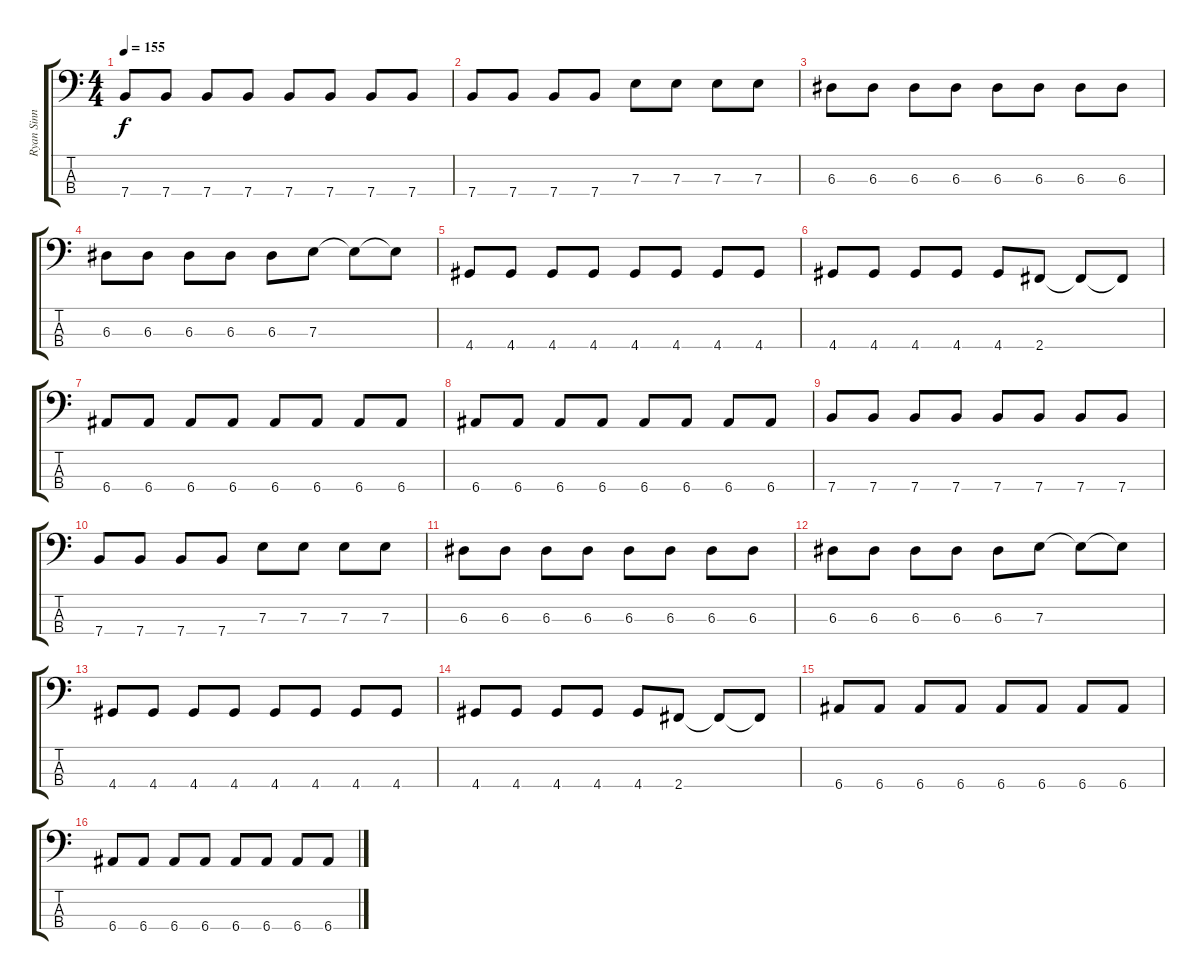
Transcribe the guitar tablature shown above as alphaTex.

\track ("Ryan Sinn Bass" "Ryan Sinn ") {instrument electricbasspick}
\staff {score tabs}
\tuning (G2 D2 A1 E1) {hide}
\ts (4 4)
\tempo 155
\clef f4
\ks c
7.4.8{dy f} 7.4.8 7.4.8 7.4.8 7.4.8 7.4.8 7.4.8 7.4.8 |
7.4.8 7.4.8 7.4.8 7.4.8 7.3.8 7.3.8 7.3.8 7.3.8 |
6.3.8 6.3.8 6.3.8 6.3.8 6.3.8 6.3.8 6.3.8 6.3.8 |
6.3.8 6.3.8 6.3.8 6.3.8 6.3.8 7.3.8 7.3{t}.8 7.3{t}.8 |
4.4.8 4.4.8 4.4.8 4.4.8 4.4.8 4.4.8 4.4.8 4.4.8 |
4.4.8 4.4.8 4.4.8 4.4.8 4.4.8 2.4.8 2.4{t}.8 2.4{t}.8 |
6.4.8 6.4.8 6.4.8 6.4.8 6.4.8 6.4.8 6.4.8 6.4.8 |
6.4.8 6.4.8 6.4.8 6.4.8 6.4.8 6.4.8 6.4.8 6.4.8 |
7.4.8 7.4.8 7.4.8 7.4.8 7.4.8 7.4.8 7.4.8 7.4.8 |
7.4.8 7.4.8 7.4.8 7.4.8 7.3.8 7.3.8 7.3.8 7.3.8 |
6.3.8 6.3.8 6.3.8 6.3.8 6.3.8 6.3.8 6.3.8 6.3.8 |
6.3.8 6.3.8 6.3.8 6.3.8 6.3.8 7.3.8 7.3{t}.8 7.3{t}.8 |
4.4.8 4.4.8 4.4.8 4.4.8 4.4.8 4.4.8 4.4.8 4.4.8 |
4.4.8 4.4.8 4.4.8 4.4.8 4.4.8 2.4.8 2.4{t}.8 2.4{t}.8 |
6.4.8 6.4.8 6.4.8 6.4.8 6.4.8 6.4.8 6.4.8 6.4.8 |
6.4.8 6.4.8 6.4.8 6.4.8 6.4.8 6.4.8 6.4.8 6.4.8
